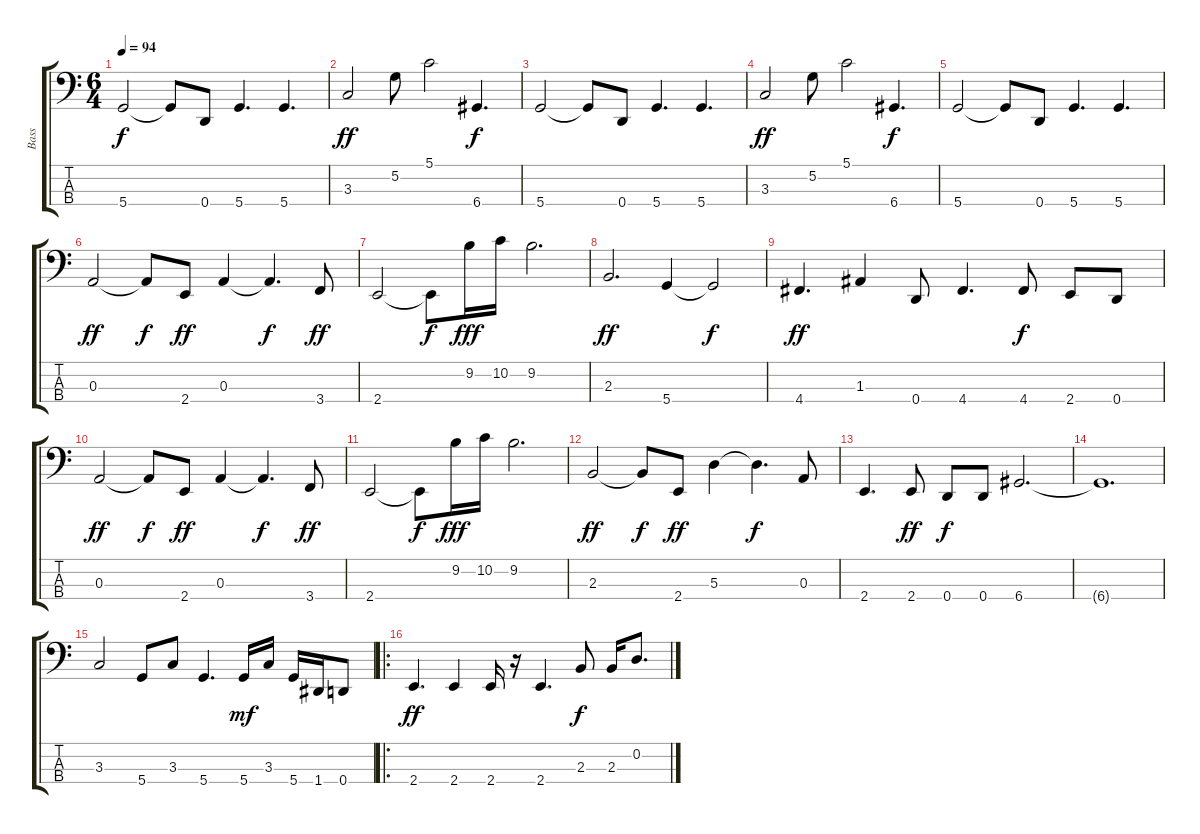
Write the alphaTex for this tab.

\track ("Bass" "Bass") {instrument electricbassfinger}
\staff {score tabs}
\tuning (G2 D2 A1 D1) {hide}
\ts (6 4)
\tempo 94
\clef f4
\ks c
5.4.2{dy f} 5.4{t}.8 0.4.8 5.4.4{d} 5.4.4{d} |
3.3.2{dy ff} 5.2.8 5.1.2 6.4.4{d dy f} |
5.4.2 5.4{t}.8 0.4.8 5.4.4{d} 5.4.4{d} |
3.3.2{dy ff} 5.2.8 5.1.2 6.4.4{d dy f} |
5.4.2 5.4{t}.8 0.4.8 5.4.4{d} 5.4.4{d} |
0.3.2{dy ff} 0.3{t}.8{dy f} 2.4.8{dy ff} 0.3.4 0.3{t}.4{d dy f} 3.4.8{dy ff} |
2.4.2 2.4{t}.8{dy f} 9.2.16{dy fff} 10.2.16 9.2.2{d} |
2.3.2{d dy ff} 5.4.4 5.4{t}.2{dy f} |
4.4.4{d dy ff} 1.3.4 0.4.8 4.4.4{d} 4.4.8{dy f} 2.4.8 0.4.8 |
0.3.2{dy ff} 0.3{t}.8{dy f} 2.4.8{dy ff} 0.3.4 0.3{t}.4{d dy f} 3.4.8{dy ff} |
2.4.2 2.4{t}.8{dy f} 9.2.16{dy fff} 10.2.16 9.2.2{d} |
2.3.2{dy ff} 2.3{t}.8{dy f} 2.4.8{dy ff} 5.3.4 5.3{t}.4{d dy f} 0.3.8 |
2.4.4{d} 2.4.8{dy ff} 0.4.8{dy f} 0.4.8 6.4.2{d} |
6.4{t}.1{d} |
3.3.2 5.4.8 3.3.8 5.4.4{d} 5.4.16{dy mf} 3.3.16 5.4.16 1.4.16 0.4.8 |
\ro
2.4.4{d dy ff} 2.4.4 2.4.16 r.16 2.4.4{d} 2.3.8{dy f} 2.3.16 0.2.8{d}
